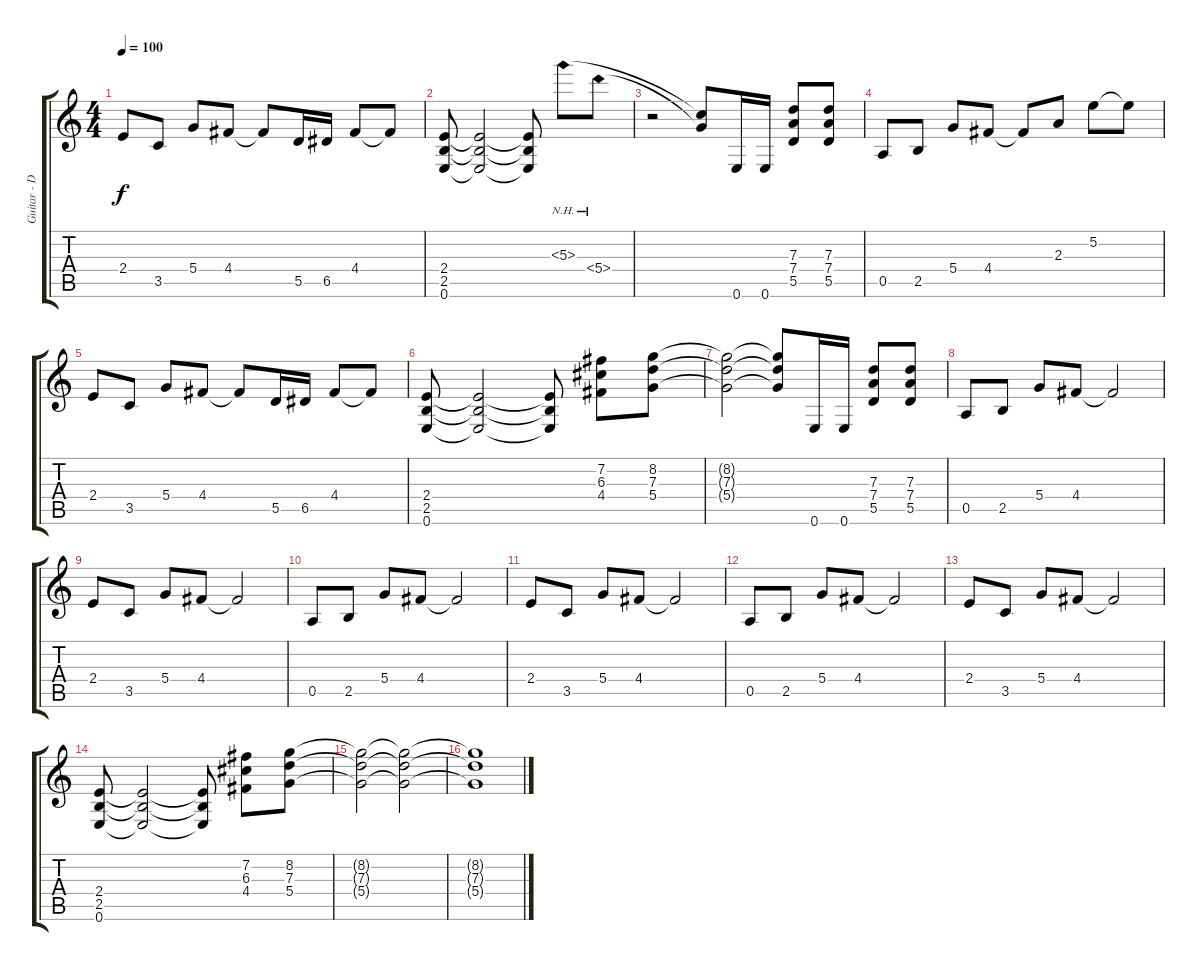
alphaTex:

\track ("Guitar - Distortion" "Guitar - D") {instrument overdrivenguitar}
\staff {score tabs}
\tuning (E4 B3 G3 D3 A2 E2) {hide}
\ts (4 4)
\tempo 100
\clef g2
\ks c
2.4.8{dy f} 3.5.8 5.4.8 4.4.8 4.4{t}.8 5.5.16 6.5.16 4.4.8 4.4{t}.8 |
(2.4 2.5 0.6).8 (2.4{t} 2.5{t} 0.6{t}).2 (2.4{t} 2.5{t} 0.6{t}).8 5.3{nh}.8 5.4{nh}.8 |
r.2 (5.3{t} 5.4{t}).8 0.6.16 0.6.16 (7.3 7.4 5.5).8 (7.3 7.4 5.5).8 |
0.5.8 2.5.8 5.4.8 4.4.8 4.4{t}.8 2.3.8 5.2.8 5.2{t}.8 |
2.4.8 3.5.8 5.4.8 4.4.8 4.4{t}.8 5.5.16 6.5.16 4.4.8 4.4{t}.8 |
(2.4 2.5 0.6).8 (2.4{t} 2.5{t} 0.6{t}).2 (2.4{t} 2.5{t} 0.6{t}).8 (7.2 6.3 4.4).8 (8.2 7.3 5.4).8 |
(8.2{t} 7.3{t} 5.4{t}).2 (8.2{t} 7.3{t} 5.4{t}).8 0.6.16 0.6.16 (7.3 7.4 5.5).8 (7.3 7.4 5.5).8 |
0.5.8 2.5.8 5.4.8 4.4.8 4.4{t}.2 |
2.4.8 3.5.8 5.4.8 4.4.8 4.4{t}.2 |
0.5.8 2.5.8 5.4.8 4.4.8 4.4{t}.2 |
2.4.8 3.5.8 5.4.8 4.4.8 4.4{t}.2 |
0.5.8 2.5.8 5.4.8 4.4.8 4.4{t}.2 |
2.4.8 3.5.8 5.4.8 4.4.8 4.4{t}.2 |
(2.4 2.5 0.6).8 (2.4{t} 2.5{t} 0.6{t}).2 (2.4{t} 2.5{t} 0.6{t}).8 (7.2 6.3 4.4).8 (8.2 7.3 5.4).8 |
(8.2{t} 7.3{t} 5.4{t}).2 (8.2{t} 7.3{t} 5.4{t}).2 |
(8.2{t} 7.3{t} 5.4{t}).1
